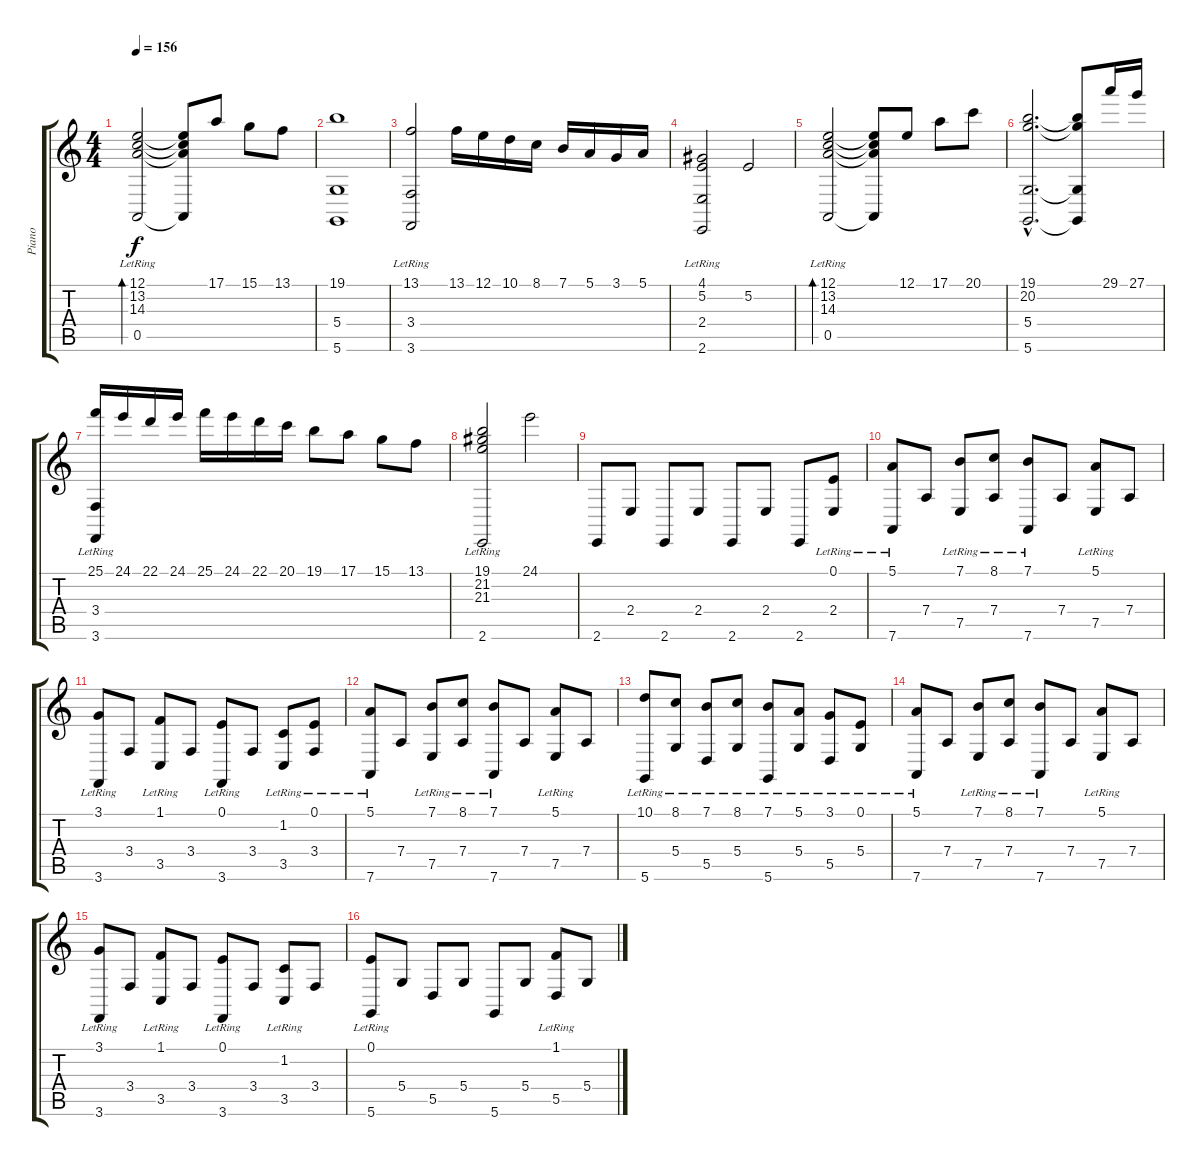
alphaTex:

\track ("Piano" "Piano") {instrument acousticgrandpiano}
\staff {score tabs}
\tuning (E4 B3 G3 D3 A2 D2) {hide}
\ts (4 4)
\tempo 156
\clef g2
\ks c
(12.1{lr} 13.2{lr} 14.3{lr} 0.5{lr}).2{bd 120 dy f} (12.1{t} 13.2{t} 14.3{t} 0.5{t}).8 17.1.8 15.1.8 13.1.8 |
(19.1 5.4 5.6).1 |
(13.1{lr} 3.4{lr} 3.6{lr}).2 13.1.16 12.1.16 10.1.16 8.1.16 7.1.16 5.1.16 3.1.16 5.1.16 |
(4.1{lr} 5.2{lr} 2.4{lr} 2.6{lr}).2 5.2.2 |
(12.1{lr} 13.2{lr} 14.3{lr} 0.5{lr}).2{bd 120} (12.1{t} 13.2{t} 14.3{t} 0.5{t}).8 12.1.8 17.1.8 20.1.8 |
(19.1{hac} 20.2{hac} 5.4{hac} 5.6{hac}).2{d} (19.1{t} 20.2{t} 5.4{t} 5.6{t}).8 29.1.16 27.1.16 |
(25.1 3.4{lr} 3.6{lr}).16 24.1.16 22.1.16 24.1.16 25.1.16 24.1.16 22.1.16 20.1.16 19.1.8 17.1.8 15.1.8 13.1.8 |
(19.1{lr} 21.2{lr} 21.3{lr} 2.6{lr}).2 24.1.2 |
2.6.8 2.4.8 2.6.8 2.4.8 2.6.8 2.4.8 2.6.8 (0.1{lr} 2.4).8 |
\section ("" "")
(5.1{lr} 7.6).8 7.4.8 (7.1{lr} 7.5).8 (8.1{lr} 7.4).8 (7.1{lr} 7.6).8 7.4.8 (5.1{lr} 7.5).8 7.4.8 |
(3.1{lr} 3.6).8 3.4.8 (1.1{lr} 3.5).8 3.4.8 (0.1{lr} 3.6).8 3.4.8 (1.2{lr} 3.5).8 (0.1{lr} 3.4).8 |
(5.1{lr} 7.6).8 7.4.8 (7.1{lr} 7.5).8 (8.1{lr} 7.4).8 (7.1{lr} 7.6).8 7.4.8 (5.1{lr} 7.5).8 7.4.8 |
(10.1{lr} 5.6).8 (8.1{lr} 5.4).8 (7.1{lr} 5.5).8 (8.1{lr} 5.4).8 (7.1{lr} 5.6).8 (5.1{lr} 5.4).8 (3.1{lr} 5.5).8 (0.1{lr} 5.4).8 |
(5.1{lr} 7.6).8 7.4.8 (7.1{lr} 7.5).8 (8.1{lr} 7.4).8 (7.1{lr} 7.6).8 7.4.8 (5.1{lr} 7.5).8 7.4.8 |
(3.1{lr} 3.6).8 3.4.8 (1.1{lr} 3.5).8 3.4.8 (0.1{lr} 3.6).8 3.4.8 (1.2{lr} 3.5).8 3.4.8 |
(0.1{lr} 5.6).8 5.4.8 5.5.8 5.4.8 5.6.8 5.4.8 (1.1{lr} 5.5).8 5.4.8
